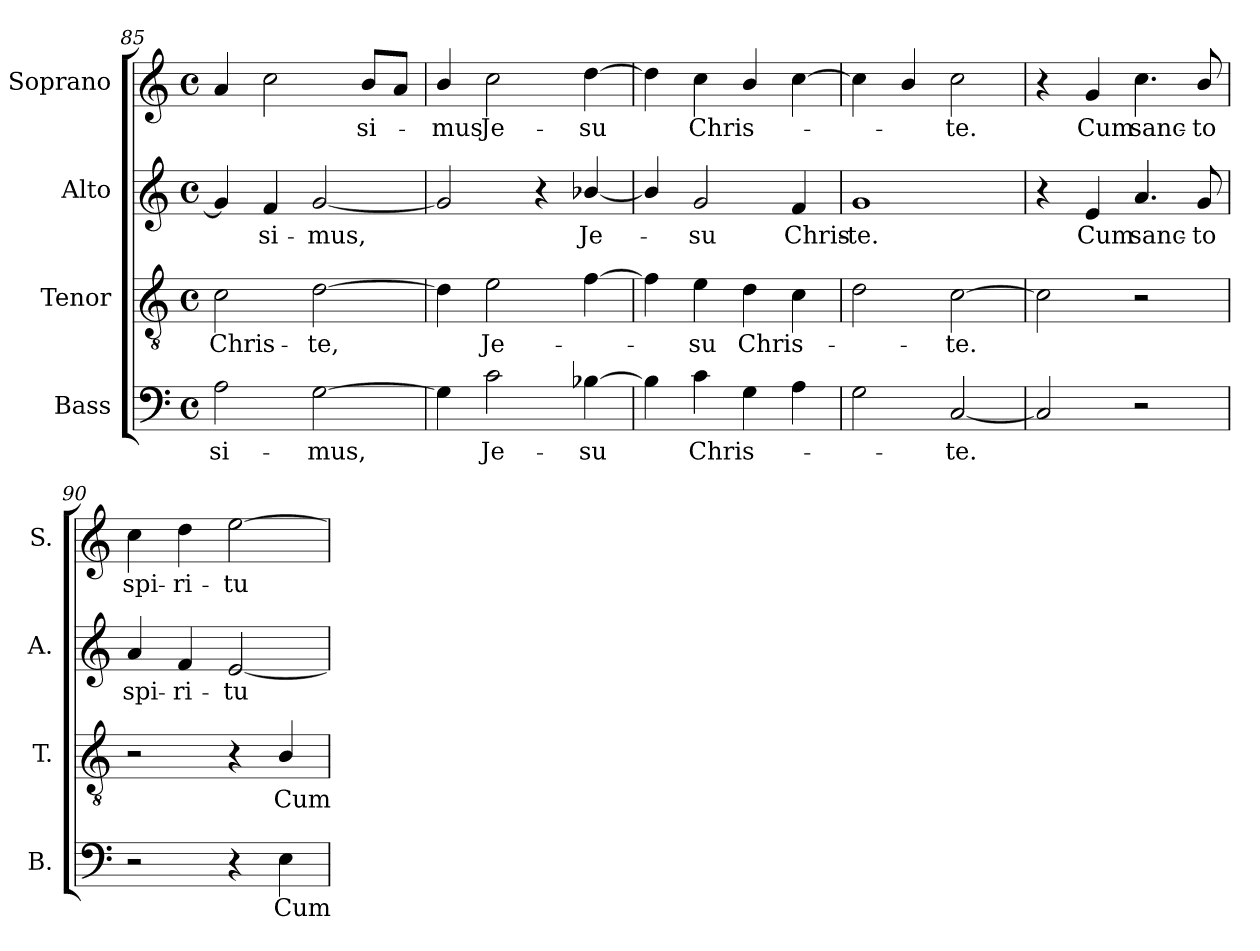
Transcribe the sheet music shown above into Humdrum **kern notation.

**kern	**text	**kern	**text	**kern	**text	**kern	**text
*part4	*part4	*part3	*part3	*part2	*part2	*part1	*part1
*staff4	*staff4	*staff3	*staff3	*staff2	*staff2	*staff1	*staff1
*I"Bass	*	*I"Tenor	*	*I"Alto	*	*I"Soprano	*
*I'B.	*	*I'T.	*	*I'A.	*	*I'S.	*
*clefF4	*	*clefGv2	*	*clefG2	*	*clefG2	*
*	*	*ITrd7c12	*	*	*	*	*
*k[]	*	*k[]	*	*k[]	*	*k[]	*
*C:	*	*C:	*	*C:	*	*C:	*
*M4/4	*	*M4/4	*	*M4/4	*	*M4/4	*
*met(c)	*	*met(c)	*	*met(c)	*	*met(c)	*
=85	=85	=85	=85	=85	=85	=85	=85
!	!LO:LY:b:color=#000000	!	!	!	!	!	!
!	!	!	!LO:LY:b:color=#000000	!	!	!	!
2Ai\	-si-	2Ci\	Chris-	4gi/]	.	4ai/	.
!	!	!	!	!	!LO:LY:b:color=#000000	!	!
.	.	.	.	4fi/	-si-	2cci\	.
!	!LO:LY:b:color=#000000	!	!	!	!	!	!
!	!	!	!LO:LY:b:color=#000000	!	!	!	!
!	!	!	!	!	!LO:LY:b:color=#000000	!	!
[2Gi\	-mus,	[2Di\	-te,	[2gi/	-mus,	.	.
!	!	!	!	!	!	!	!LO:LY:b:color=#000000
.	.	.	.	.	.	8bi/L	-si-
.	.	.	.	.	.	8ai/J	.
=86	=86	=86	=86	=86	=86	=86	=86
!	!	!	!	!	!	!	!LO:LY:b:color=#000000
4Gi\]	.	4Di\]	.	2gi/]	.	4bi/	-mus
!	!LO:LY:b:color=#000000	!	!	!	!	!	!
!	!	!	!LO:LY:b:color=#000000	!	!	!	!
!	!	!	!	!	!	!	!LO:LY:b:color=#000000
2ci\	Je-	2Ei\	Je-	.	.	2cci\	Je-
.	.	.	.	4r	.	.	.
!	!LO:LY:b:color=#000000	!	!	!	!	!	!
!	!	!	!	!	!LO:LY:b:color=#000000	!	!
!	!	!	!	!	!	!	!LO:LY:b:color=#000000
[4B-Xi\	-su	[4Fi\	.	[4b-Xi/	Je-	[4ddi\	-su
=87	=87	=87	=87	=87	=87	=87	=87
4B-i\]	.	4Fi\]	.	4b-i/]	.	4ddi\]	.
!	!LO:LY:b:color=#000000	!	!	!	!	!	!
!	!	!	!LO:LY:b:color=#000000	!	!	!	!
!	!	!	!	!	!LO:LY:b:color=#000000	!	!
!	!	!	!	!	!	!	!LO:LY:b:color=#000000
4ci\	Chris-	4Ei\	-su	2gi/	-su	4cci\	Chris-
!	!	!	!LO:LY:b:color=#000000	!	!	!	!
4Gi\	.	4Di\	Chris-	.	.	4bi/	.
!	!	!	!	!	!LO:LY:b:color=#000000	!	!
4Ai\	.	4Ci\	.	4fi/	Chris-	[4cci\	.
!!LO:LB:g=z
=88	=88	=88	=88	=88	=88	=88	=88
!	!	!	!	!	!LO:LY:b:color=#000000	!	!
2Gi\	.	2Di\	.	1gi	-te.	4cci\]	.
.	.	.	.	.	.	4bi/	.
!	!LO:LY:b:color=#000000	!	!	!	!	!	!
!	!	!	!LO:LY:b:color=#000000	!	!	!	!
!	!	!	!	!	!	!	!LO:LY:b:color=#000000
[2Ci/	-te.	[2Ci\	-te.	.	.	2cci\	-te.
=89	=89	=89	=89	=89	=89	=89	=89
2Ci/]	.	2Ci\]	.	4r	.	4r	.
!	!	!	!	!	!LO:LY:b:color=#000000	!	!
!	!	!	!	!	!	!	!LO:LY:b:color=#000000
.	.	.	.	4ei/	Cum	4gi/	Cum
!	!	!	!	!	!LO:LY:b:color=#000000	!	!
!	!	!	!	!	!	!	!LO:LY:b:color=#000000
2r	.	2r	.	4.ai/	sanc-	4.cci\	sanc-
!	!	!	!	!	!LO:LY:b:color=#000000	!	!
!	!	!	!	!	!	!	!LO:LY:b:color=#000000
.	.	.	.	8gi/	-to	8bi/	-to
=90	=90	=90	=90	=90	=90	=90	=90
!	!	!	!	!	!LO:LY:b:color=#000000	!	!
!	!	!	!	!	!	!	!LO:LY:b:color=#000000
2r	.	2r	.	4ai/	spi-	4cci\	spi-
!	!	!	!	!	!LO:LY:b:color=#000000	!	!
!	!	!	!	!	!	!	!LO:LY:b:color=#000000
.	.	.	.	4fi/	-ri-	4ddi\	-ri-
!	!	!	!	!	!LO:LY:b:color=#000000	!	!
!	!	!	!	!	!	!	!LO:LY:b:color=#000000
4r	.	4r	.	[2ei/	-tu	[2eei\	-tu
!	!LO:LY:b:color=#000000	!	!	!	!	!	!
!	!	!	!LO:LY:b:color=#000000	!	!	!	!
4Ei\	Cum	4BBi/	Cum	.	.	.	.
=	=	=	=	=	=	=	=
*-	*-	*-	*-	*-	*-	*-	*-
